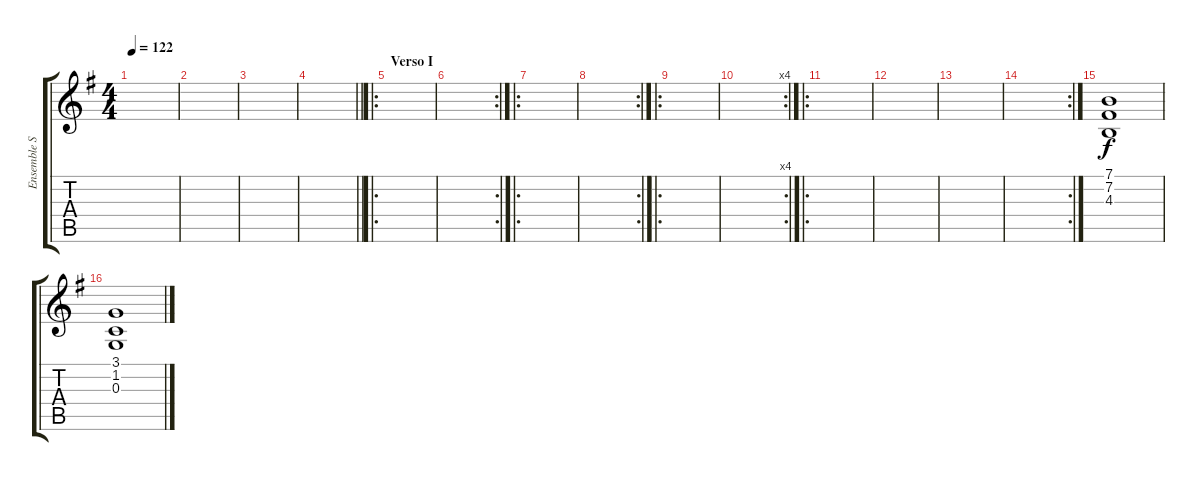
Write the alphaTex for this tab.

\track ("Ensemble Strings" "Ensemble S") {instrument stringensemble1}
\staff {score tabs}
\tuning (E4 B3 G3 D3 A2 E2) {hide}
\ts (4 4)
\tempo 122
\clef g2
\ks g
|
|
|
\barLineRight lightlight
|
\ro
\section ("" "Verso I")
|
\rc 2
|
\ro
|
\rc 2
|
\ro
|
\rc 4
|
\ro
|
|
|
\rc 2
|
(7.1 7.2 4.3).1 |
(3.1 1.2 0.3).1
